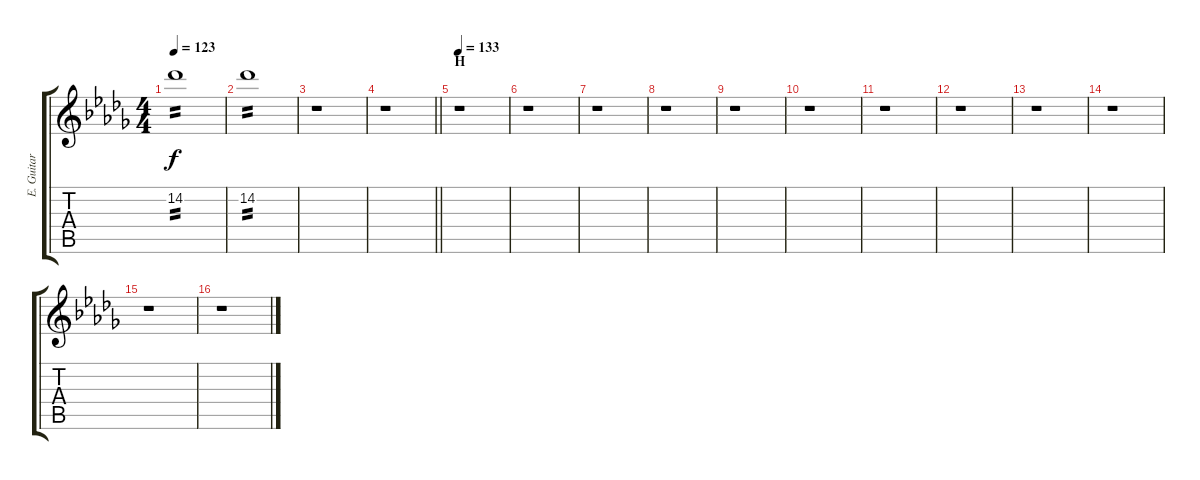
\track ("E. Guitar IV" "E. Guitar ") {instrument electricguitarclean}
\staff {score tabs}
\tuning (E4 B3 G3 D3 A2 E2) {hide}
\ts (4 4)
\tempo 123
\clef g2
\ks db
14.2.1{tp 2 dy f} |
14.2.1{tp 2} |
r.1 |
\barLineRight lightlight
r.1 |
\section ("" "H")
\tempo 133
r.1 |
r.1 |
r.1 |
r.1 |
r.1 |
r.1 |
r.1 |
r.1 |
r.1 |
r.1 |
r.1 |
r.1
